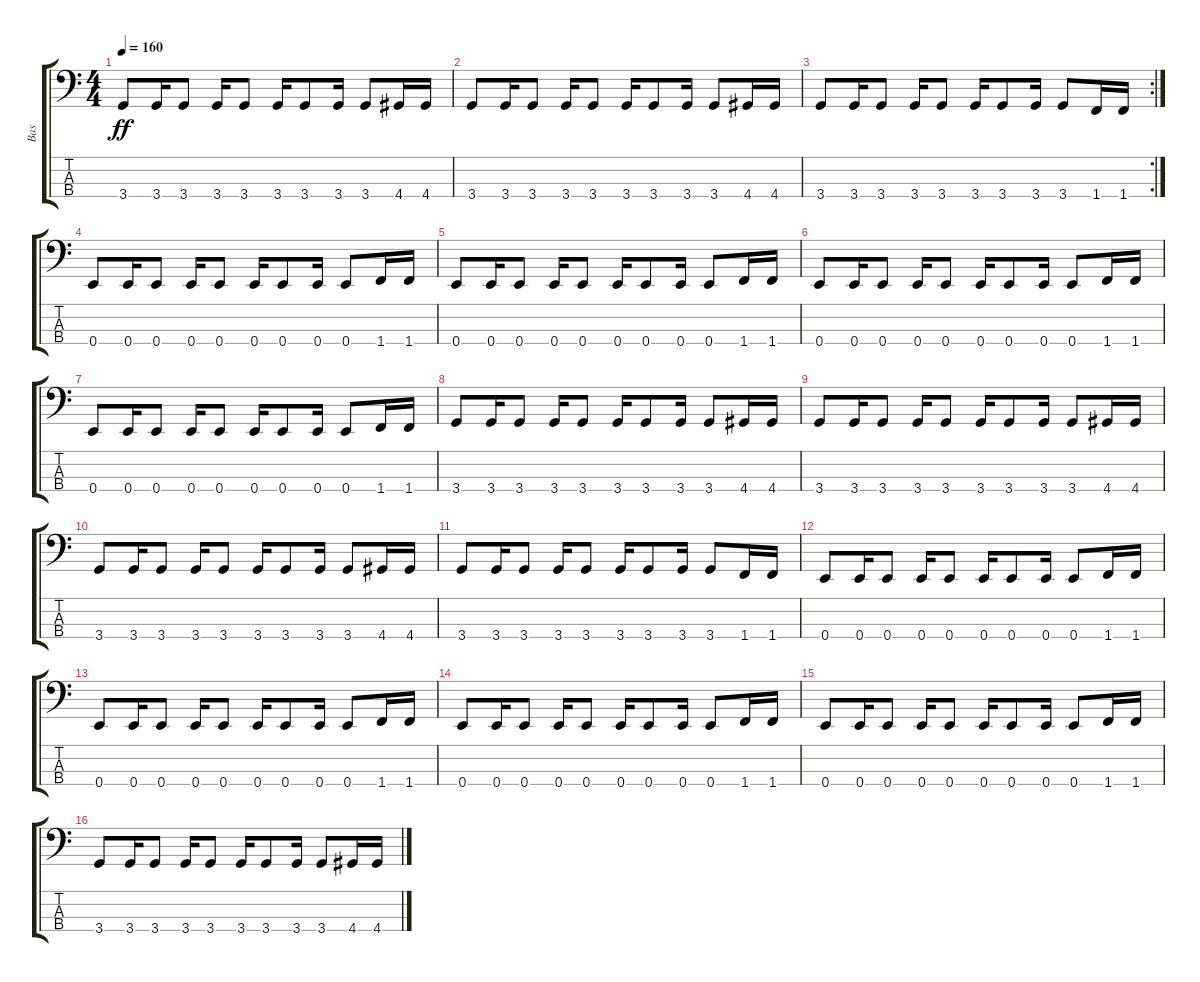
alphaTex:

\track ("Bas" "Bas") {instrument electricbassfinger}
\staff {score tabs}
\tuning (G2 D2 A1 E1) {hide}
\ts (4 4)
\tempo 160
\clef f4
\ks c
3.4.8{dy ff} 3.4.16 3.4.8 3.4.16 3.4.8 3.4.16 3.4.8 3.4.16 3.4.8 4.4.16 4.4.16 |
3.4.8 3.4.16 3.4.8 3.4.16 3.4.8 3.4.16 3.4.8 3.4.16 3.4.8 4.4.16 4.4.16 |
\rc 2
3.4.8 3.4.16 3.4.8 3.4.16 3.4.8 3.4.16 3.4.8 3.4.16 3.4.8 1.4.16 1.4.16 |
0.4.8 0.4.16 0.4.8 0.4.16 0.4.8 0.4.16 0.4.8 0.4.16 0.4.8 1.4.16 1.4.16 |
0.4.8 0.4.16 0.4.8 0.4.16 0.4.8 0.4.16 0.4.8 0.4.16 0.4.8 1.4.16 1.4.16 |
0.4.8 0.4.16 0.4.8 0.4.16 0.4.8 0.4.16 0.4.8 0.4.16 0.4.8 1.4.16 1.4.16 |
0.4.8 0.4.16 0.4.8 0.4.16 0.4.8 0.4.16 0.4.8 0.4.16 0.4.8 1.4.16 1.4.16 |
3.4.8 3.4.16 3.4.8 3.4.16 3.4.8 3.4.16 3.4.8 3.4.16 3.4.8 4.4.16 4.4.16 |
3.4.8 3.4.16 3.4.8 3.4.16 3.4.8 3.4.16 3.4.8 3.4.16 3.4.8 4.4.16 4.4.16 |
3.4.8 3.4.16 3.4.8 3.4.16 3.4.8 3.4.16 3.4.8 3.4.16 3.4.8 4.4.16 4.4.16 |
3.4.8 3.4.16 3.4.8 3.4.16 3.4.8 3.4.16 3.4.8 3.4.16 3.4.8 1.4.16 1.4.16 |
0.4.8 0.4.16 0.4.8 0.4.16 0.4.8 0.4.16 0.4.8 0.4.16 0.4.8 1.4.16 1.4.16 |
0.4.8 0.4.16 0.4.8 0.4.16 0.4.8 0.4.16 0.4.8 0.4.16 0.4.8 1.4.16 1.4.16 |
0.4.8 0.4.16 0.4.8 0.4.16 0.4.8 0.4.16 0.4.8 0.4.16 0.4.8 1.4.16 1.4.16 |
0.4.8 0.4.16 0.4.8 0.4.16 0.4.8 0.4.16 0.4.8 0.4.16 0.4.8 1.4.16 1.4.16 |
3.4.8 3.4.16 3.4.8 3.4.16 3.4.8 3.4.16 3.4.8 3.4.16 3.4.8 4.4.16 4.4.16
